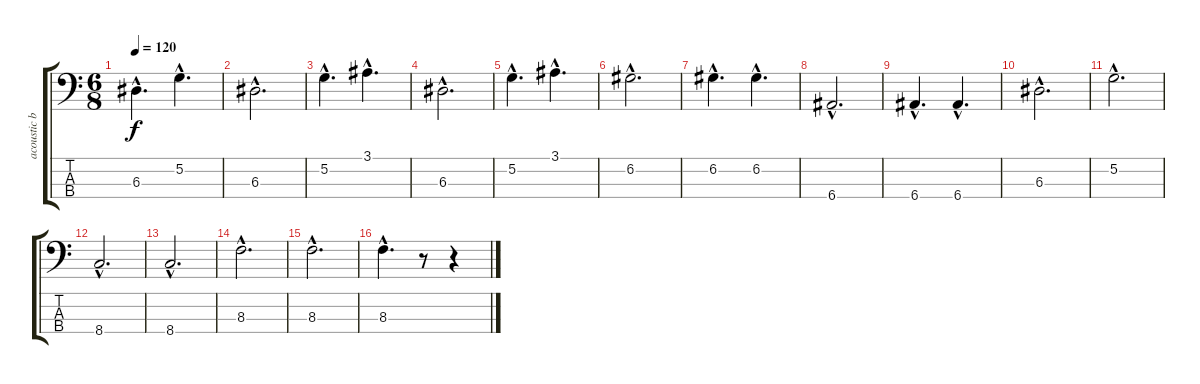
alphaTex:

\track ("acoustic bass" "acoustic b") {instrument acousticbass}
\staff {score tabs}
\tuning (G2 D2 A1 E1) {hide}
\ts (6 8)
\tempo 120
\clef f4
\ks c
6.3{hac}.4{d dy f} 5.2{hac}.4{d} |
6.3{hac}.2{d} |
5.2{hac}.4{d} 3.1{hac}.4{d} |
6.3{hac}.2{d} |
5.2{hac}.4{d} 3.1{hac}.4{d} |
6.2{hac}.2{d} |
6.2{hac}.4{d} 6.2{hac}.4{d} |
6.4{hac}.2{d} |
6.4{hac}.4{d} 6.4{hac}.4{d} |
6.3{hac}.2{d} |
5.2{hac}.2{d} |
8.4{hac}.2{d} |
8.4{hac}.2{d} |
8.3{hac}.2{d} |
8.3{hac}.2{d} |
8.3{hac}.4{d} r.8 r.4
